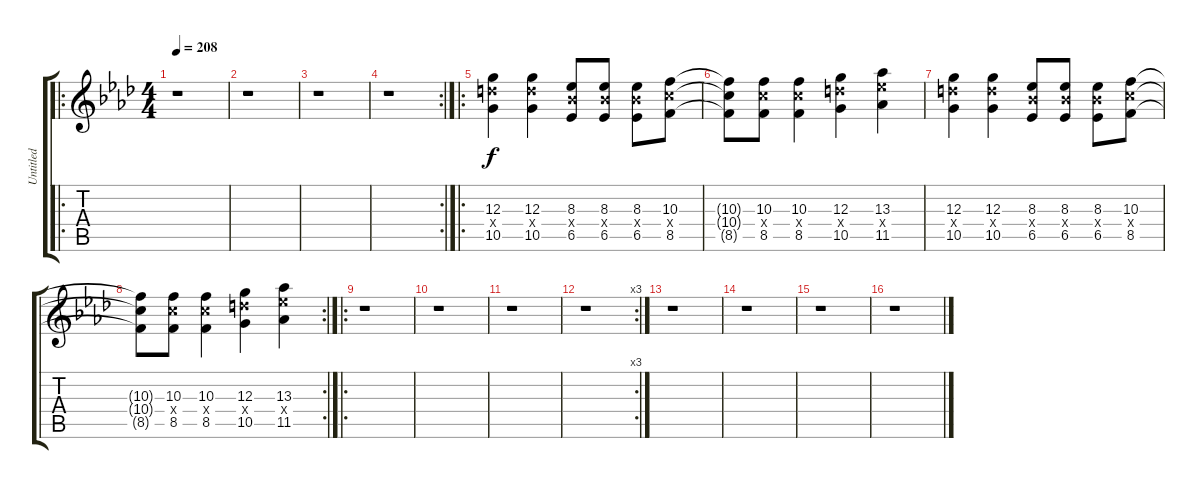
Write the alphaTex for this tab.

\track ("Untitled" "Untitled") {instrument distortionguitar}
\staff {score tabs}
\tuning (E4 B3 G3 D3 A2 D2) {hide}
\ro
\ts (4 4)
\tempo 208
\clef g2
\ks ab
r.1{dy f instrument distortionguitar} |
r.1 |
r.1 |
\rc 2
r.1 |
\ro
(12.3 12.4{x} 10.5).4 (12.3 12.4{x} 10.5).4 (8.3 8.4{x} 6.5).8 (8.3 8.4{x} 6.5).8 (8.3 8.4{x} 6.5).8 (10.3 10.4{x} 8.5).8 |
(10.3{t} 10.4{t} 8.5{t}).8 (10.3 10.4{x} 8.5).8 (10.3 10.4{x} 8.5).4 (12.3 12.4{x} 10.5).4 (13.3 13.4{x} 11.5).4 |
(12.3 12.4{x} 10.5).4 (12.3 12.4{x} 10.5).4 (8.3 8.4{x} 6.5).8 (8.3 8.4{x} 6.5).8 (8.3 8.4{x} 6.5).8 (10.3 10.4{x} 8.5).8 |
\rc 2
(10.3{t} 10.4{t} 8.5{t}).8 (10.3 10.4{x} 8.5).8 (10.3 10.4{x} 8.5).4 (12.3 12.4{x} 10.5).4 (13.3 13.4{x} 11.5).4 |
\ro
r.1 |
r.1 |
r.1 |
\rc 3
r.1 |
r.1 |
r.1 |
r.1 |
r.1
